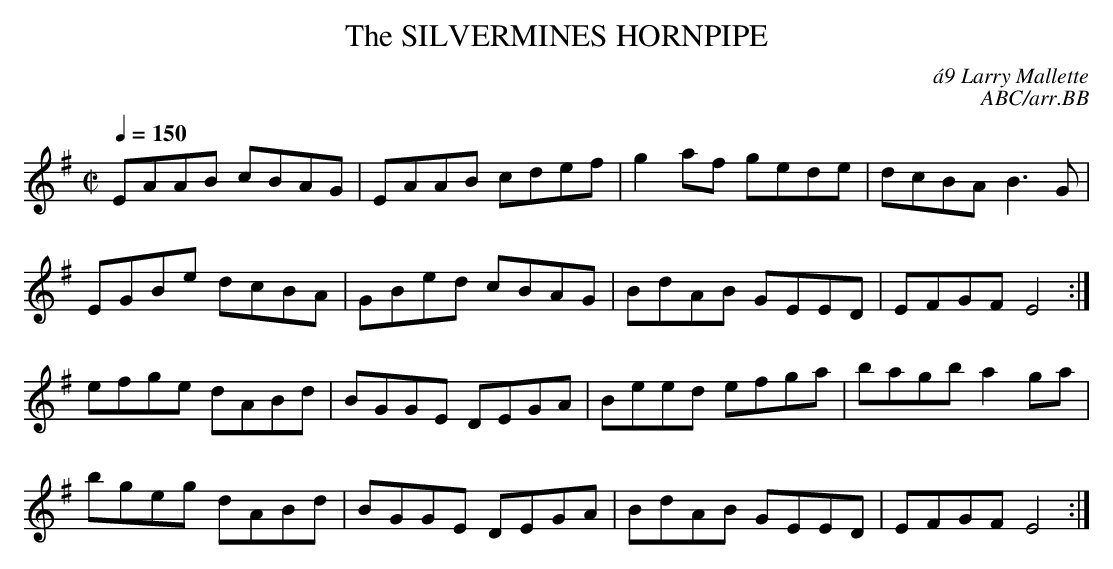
X:1
T:SILVERMINES HORNPIPE, The
C:\'a9 Larry Mallette
C:ABC/arr.BB
Q:1/4=150
M:C|
L:1/8
K:Em
EAAB cBAG|EAAB cdef|g2af gede|dcBA B3G|
EGBe dcBA|GBed cBAG|BdAB GEED|EFGF E4 :|
efge dABd|BGGE DEGA|Beed efga|bagb a2ga|
bgeg dABd|BGGE DEGA|BdAB GEED|EFGF E4 :|
